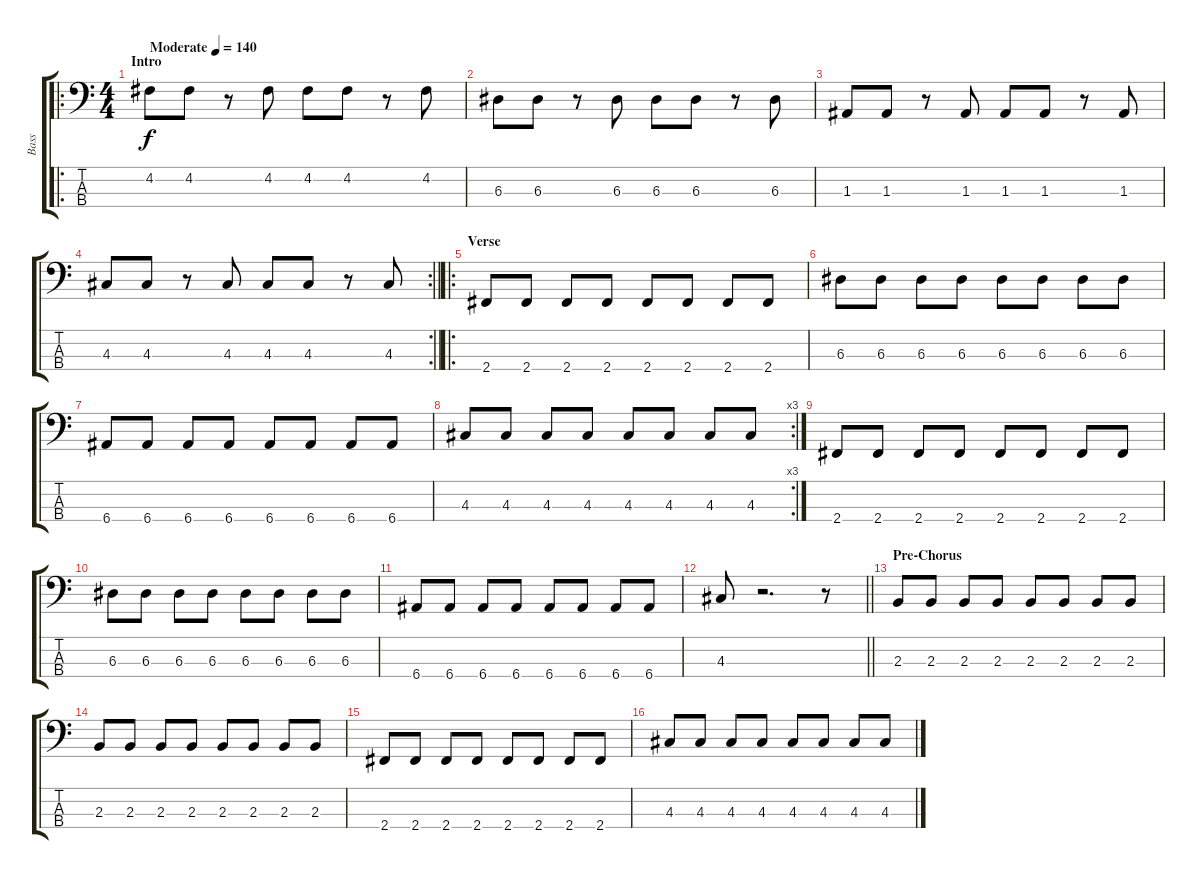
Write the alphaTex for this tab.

\track ("Bass" "Bass") {instrument electricbassfinger}
\staff {score tabs}
\tuning (G2 D2 A1 E1) {hide}
\ro
\ts (4 4)
\section ("" "Intro")
\tempo (140 "Moderate")
\clef f4
\ks c
4.2.8{dy f instrument electricbassfinger} 4.2.8 r.8 4.2.8 4.2.8 4.2.8 r.8 4.2.8 |
6.3.8 6.3.8 r.8 6.3.8 6.3.8 6.3.8 r.8 6.3.8 |
1.3.8 1.3.8 r.8 1.3.8 1.3.8 1.3.8 r.8 1.3.8 |
\rc 2
\barLineRight lightlight
4.3.8 4.3.8 r.8 4.3.8 4.3.8 4.3.8 r.8 4.3.8 |
\ro
\section ("" "Verse")
2.4.8 2.4.8 2.4.8 2.4.8 2.4.8 2.4.8 2.4.8 2.4.8 |
6.3.8 6.3.8 6.3.8 6.3.8 6.3.8 6.3.8 6.3.8 6.3.8 |
6.4.8 6.4.8 6.4.8 6.4.8 6.4.8 6.4.8 6.4.8 6.4.8 |
\rc 3
4.3.8 4.3.8 4.3.8 4.3.8 4.3.8 4.3.8 4.3.8 4.3.8 |
2.4.8 2.4.8 2.4.8 2.4.8 2.4.8 2.4.8 2.4.8 2.4.8 |
6.3.8 6.3.8 6.3.8 6.3.8 6.3.8 6.3.8 6.3.8 6.3.8 |
6.4.8 6.4.8 6.4.8 6.4.8 6.4.8 6.4.8 6.4.8 6.4.8 |
\barLineRight lightlight
4.3.8 r.2{d} r.8 |
\section ("" "Pre-Chorus")
2.3.8 2.3.8 2.3.8 2.3.8 2.3.8 2.3.8 2.3.8 2.3.8 |
2.3.8 2.3.8 2.3.8 2.3.8 2.3.8 2.3.8 2.3.8 2.3.8 |
2.4.8 2.4.8 2.4.8 2.4.8 2.4.8 2.4.8 2.4.8 2.4.8 |
4.3.8 4.3.8 4.3.8 4.3.8 4.3.8 4.3.8 4.3.8 4.3.8
